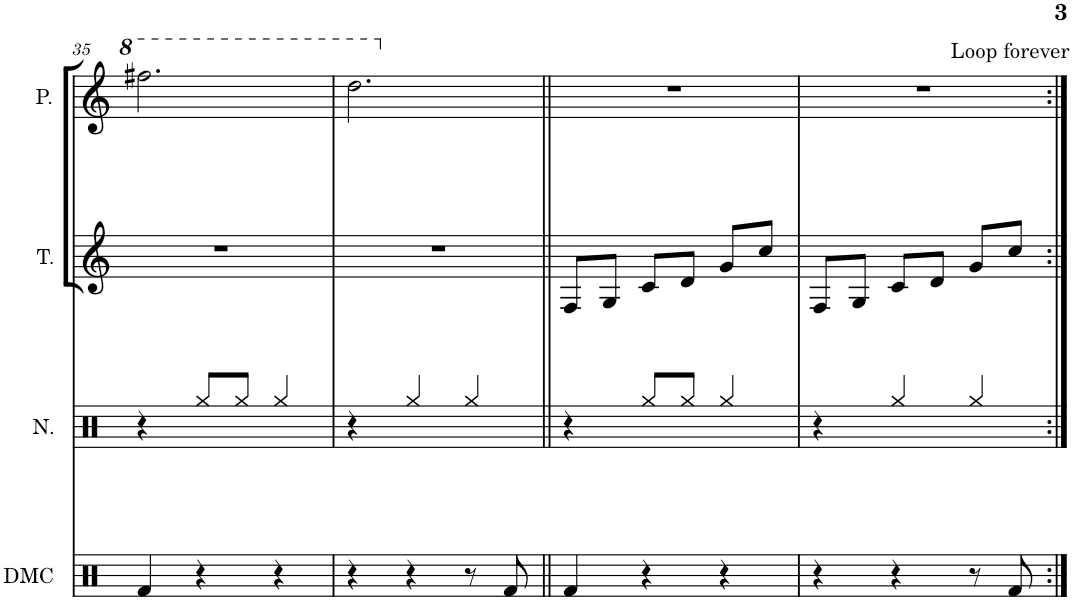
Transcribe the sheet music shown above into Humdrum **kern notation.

**kern	**kern	**kern	**kern	**kern
*part5	*part4	*part3	*part2	*part1
*staff5	*staff4	*staff3	*staff2	*staff1
*I"DMC	*I"Noise	*I"Triangle	*I"Echo	*I"Pulse
*I'DMC	*I'N.	*I'T.	*I'Echo	*I'P.
!!LO:PB:g=z
*clefX	*clefX	*clefG2	*clefG2	*clefG2
*k[]	*k[]	*k[]	*k[]	*k[]
*M3/4	*M3/4	*M3/4	*M3/4	*M3/4
=35	=35	=35	=35	=35
4Rf/	4r	2.r	16.ggg]	2.fff#X\
.	.	.	4aaa	.
4r	8Rgg/L	.	.	.
.	.	.	[32fff#X	.
.	8Rgg/J	.	4.fff#_	.
4r	4Rgg/	.	.	.
=36	=36	=36	=36	=36
4r	4r	2.r	4fff#_	2.ddd\
4r	4Rgg/	.	16.fff#\LL]	.
.	.	.	[32ddd\JJk	.
.	.	.	4.ddd_	.
8r	4Rgg/	.	.	.
8Rf/	.	.	.	.
=37||	=37||	=37||	=37||	=37||
4Rf/	4r	8F/L	4ddd_	2.r
.	.	8G/J	.	.
4r	8Rgg/L	8c/L	16.ddd]	.
.	.	.	32r	.
.	8Rgg/J	8d/J	8r	.
4r	4Rgg/	8g/L	4r	.
.	.	8cc/J	.	.
=38	=38	=38	=38	=38
*	*	*	*	*^
4r	4r	8F/L	2.r	2.r	2ryy
.	.	8G/J	.	.	.
4r	4Rgg/	8c/L	.	.	.
.	.	8d/J	.	.	.
!	!	!	!	!	!LO:TX:a:t=Loop forever
8r	4Rgg/	8g/L	.	.	4ryy
8Rf/	.	8cc/J	.	.	.
*	*	*	*	*v	*v
=:|!	=:|!	=:|!	=:|!	=:|!
*-	*-	*-	*-	*-
